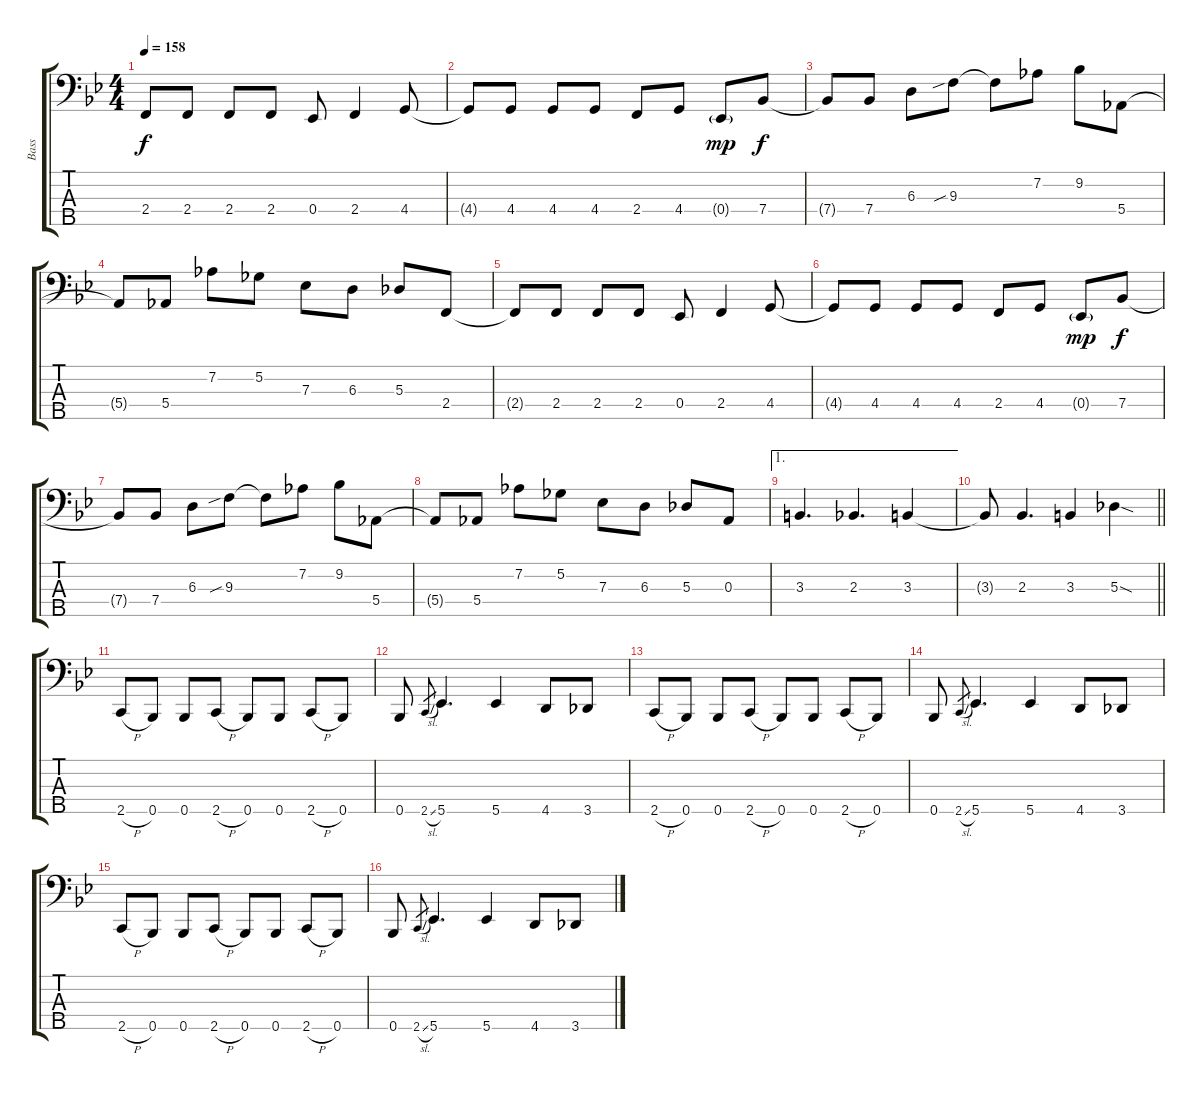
\track ("Bass" "Bass") {instrument electricbassfinger}
\staff {score tabs}
\tuning (Gb2 Db2 Ab1 Eb1 Bb0) {hide}
\ts (4 4)
\tempo 158
\clef f4
\ks bb
2.4{t}.8{dy f} 2.4.8 2.4.8 2.4.8 0.4.8 2.4.4 4.4.8 |
4.4{t}.8 4.4.8 4.4.8 4.4.8 2.4.8 4.4.8 0.4{g}.8{dy mp} 7.4.8{dy f} |
7.4{t}.8 7.4.8 6.3.8 9.3{sib}.8 9.3{t}.8 7.2.8 9.2.8 5.4.8 |
5.4{t}.8 5.4.8 7.2.8 5.2.8 7.3.8 6.3.8 5.3.8 2.4.8 |
2.4{t}.8 2.4.8 2.4.8 2.4.8 0.4.8 2.4.4 4.4.8 |
4.4{t}.8 4.4.8 4.4.8 4.4.8 2.4.8 4.4.8 0.4{g}.8{dy mp} 7.4.8{dy f} |
7.4{t}.8 7.4.8 6.3.8 9.3{sib}.8 9.3{t}.8 7.2.8 9.2.8 5.4.8 |
5.4{t}.8 5.4.8 7.2.8 5.2.8 7.3.8 6.3.8 5.3.8 0.3.8 |
\ae 1
3.3.4{d} 2.3.4{d} 3.3.4 |
\barLineRight lightlight
3.3{t}.8 2.3.4{d} 3.3.4 5.3{sod}.4 |
2.5{h}.8 0.5.8 0.5.8 2.5{h}.8 0.5.8 0.5.8 2.5{h}.8 0.5.8 |
0.5.8 2.5{sl}.8{gr} 5.5.4{d} 5.5.4 4.5.8 3.5.8 |
2.5{h}.8 0.5.8 0.5.8 2.5{h}.8 0.5.8 0.5.8 2.5{h}.8 0.5.8 |
0.5.8 2.5{sl}.8{gr} 5.5.4{d} 5.5.4 4.5.8 3.5.8 |
2.5{h}.8 0.5.8 0.5.8 2.5{h}.8 0.5.8 0.5.8 2.5{h}.8 0.5.8 |
0.5.8 2.5{sl}.8{gr} 5.5.4{d} 5.5.4 4.5.8 3.5.8
